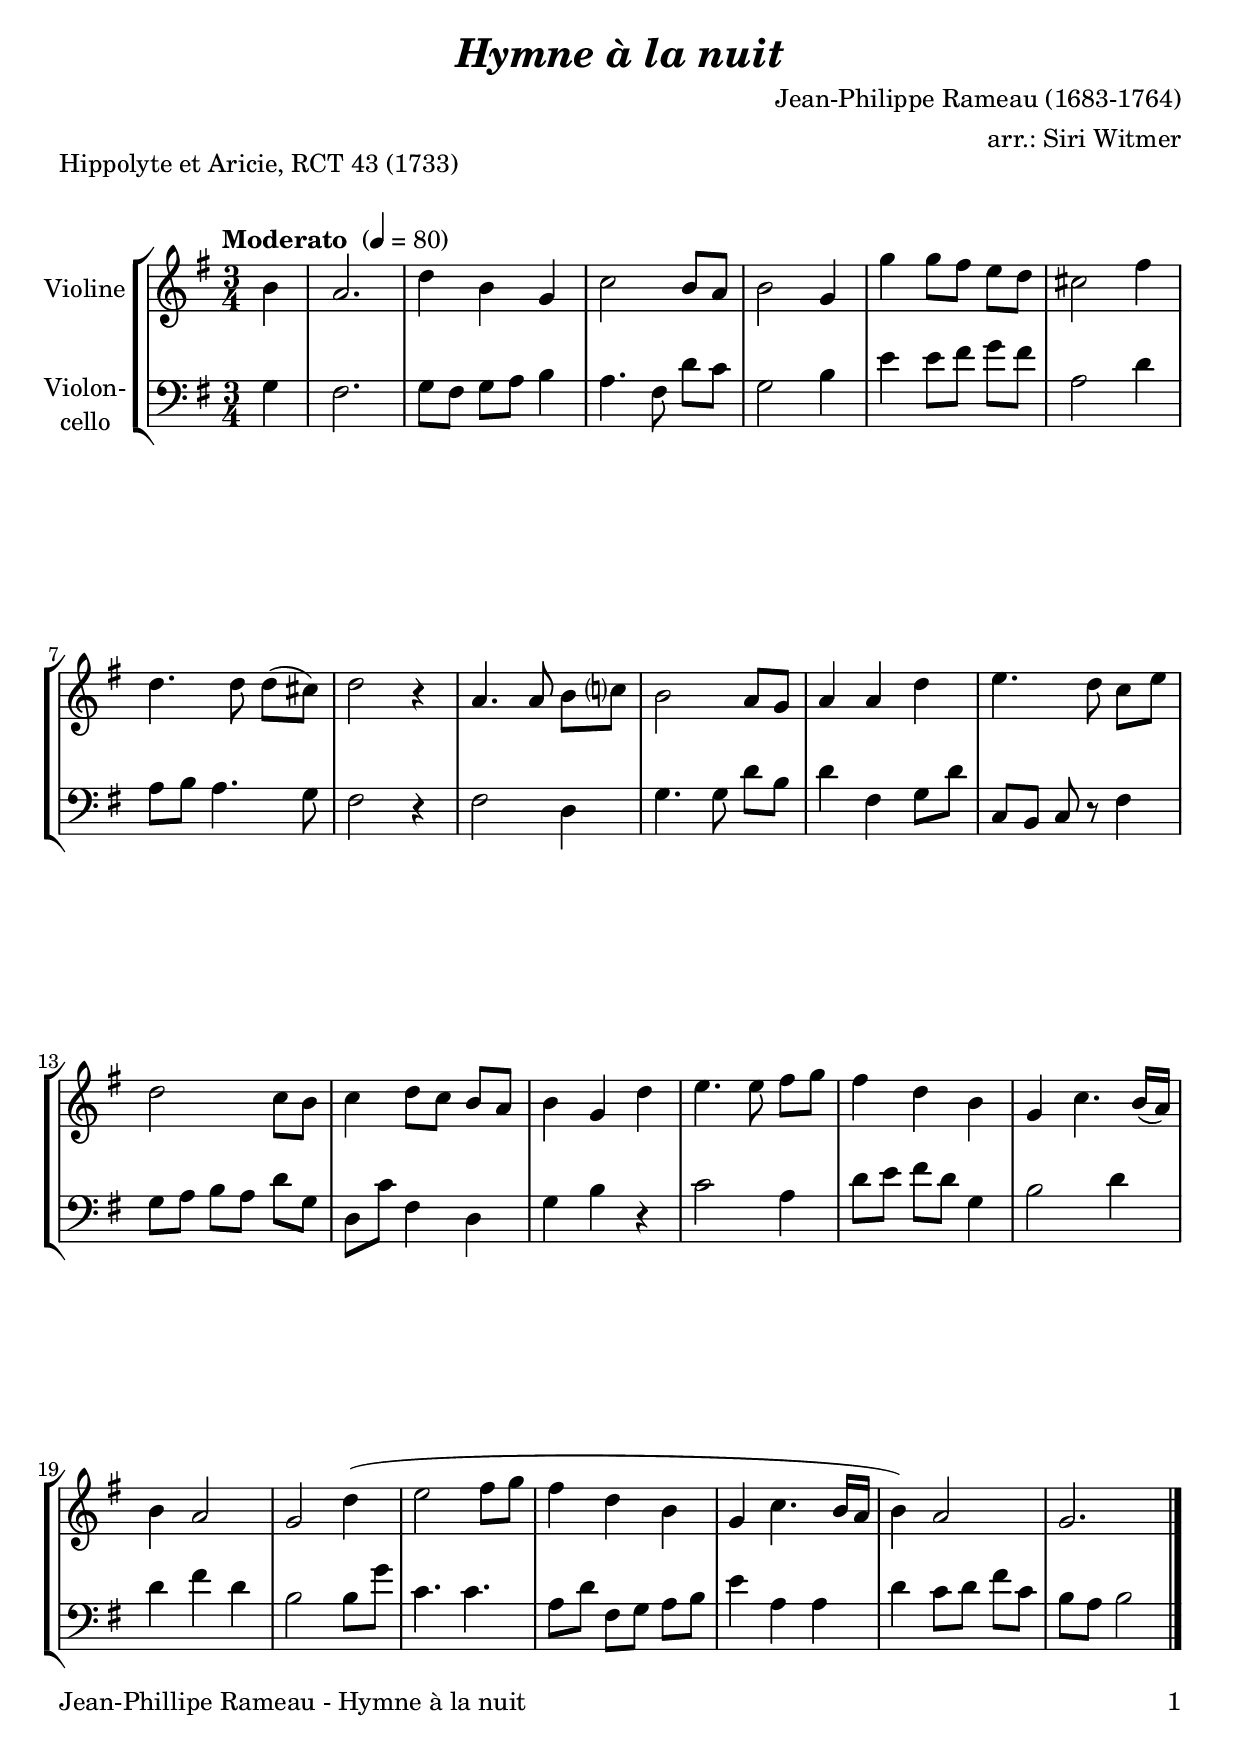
\version "2.18.2"
\include "deutsch.ly"
  
#(set-global-staff-size 22)

\header {
  title     = \markup \bold \italic "Hymne à la nuit"
  composer  = "Jean-Philippe Rameau (1683-1764)"
  arranger  = "arr.: Siri Witmer"
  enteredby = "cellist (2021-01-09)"
  piece     = "Hippolyte et Aricie, RCT 43 (1733)"
}

voiceconsts = {
  \key c \major
  \time 3/4
  \clef "treble"
%  \numericTimeSignature
  % Set default beaming for all staves
  \set Timing.beamExceptions = #'()
  \set Timing.baseMoment     = #(ly:make-moment 1 4)
  \set Timing.beatStructure  = #'(1 1 1)
  \tempo "Moderato " 4=80
}

mivl = "violin"
%miba = "pizzicato strings"
miba = "cello"

arco = \markup \italic "arco"
dcaf = \mark \markup \box \italic "D.C. al Fine"
fine = \mark \markup \box \italic "Fine"
pizz = \markup \italic "pizz."
rall = \mark \markup \box \italic "rall."
rit  = \mark \markup \box \italic "rit."
simi = \markup \italic "simile"

va = \relative c' {
  \voiceconsts

  \partial 4 e4
  d2.
  g4 e c
  f2 e8 d
  e2 c4
  c' c8 h a g
  fis2 h4
  g4. g8 g( fis)
  g2 r4
  d4. d8 e f?
  e2 d8 c
  d4 d g
  a4. g8 f a

  g2 f8 e
  f4 g8 f e d
  e4 c g'
  a4. a8 h c
  h4 g e

  c f4. e16( d)
  e4 d2
  c g'4(
  a2 h8 c
  h4 g e
  c f4. e16 d

  e4) d2
  c2. \bar "|."
}

vb = \relative c {
  \voiceconsts
  \clef "bass"
  
  \partial 4 c4
  h2.
  c8 h c d e4
  d4. h8 g' f
  c2 e4
  a a8 h c h
  d,2 g4

  d8 e d4. c8
  h2 r4
  h2 g4
  c4. c8 g' e
  g4 h, c8 g'
  f, e f r h4

  c8 d e d g c,
  g f' h,4 g
  c e r
  f2 d4
  g8 a h g c,4

  e2 g4
  g h g
  e2 e8 c'
  f,4. f
  d8 g h, c d e
  a4 d, d

  g f8 g h f
  e d e2 \bar "|."
}


music = \new StaffGroup <<
      \new Staff {
	\set Staff.midiInstrument = \mivl
	\set Staff.instrumentName = \markup \center-column { "Violine" }
	\transpose c g { \va }
      }

      \new Staff {
	\set Staff.midiInstrument = \miba
	\set Staff.instrumentName = \markup \center-column { "Violon-" "cello" }
	\transpose c g { \vb }
      }
>>

\book {
   \paper {
    print-page-number = ##t
    print-first-page-number = ##t
    ragged-last-bottom = ##f
    oddHeaderMarkup = \markup \null
    evenHeaderMarkup = \markup \null
    oddFooterMarkup = \markup {
      \fill-line {
        \on-the-fly #print-page-number-check-first
        "Jean-Phillipe Rameau - Hymne à la nuit" \fromproperty #'page:page-number-string
      }
    }
    evenFooterMarkup = \oddFooterMarkup
  } \score {
    \music
    \layout {}
  }

  \score {
    \unfoldRepeats \music

    \midi {
      \context {
        \Score
      }
    }
  }
}